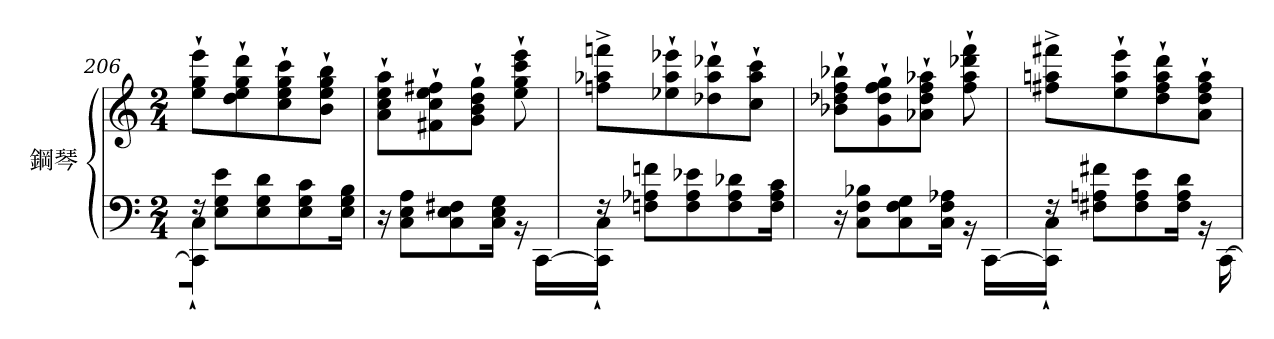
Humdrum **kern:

**kern	**kern
*part1	*part1
*staff2	*staff1
*I"鋼琴	*
*clefF4	*clefG2
*k[]	*k[]
*M2/4	*M2/4
*MM104	*MM104
=206	=206
*^	*
16rF	16CC\]` 16C\`JJ	8ee\` 8gg\` 8eee\`L
8E\ 8G\ 8e\L	4..ryy	.
*	*	*MM134
.	.	8dd\` 8ee\` 8gg\` 8ddd\`
8E\ 8G\ 8d\	.	.
*	*	*MM150
.	.	8cc\` 8ee\` 8gg\` 8ccc\`
8E\ 8G\ 8c\	.	.
.	.	8b\` 8ee\` 8gg\` 8bb\`J
16E\ 16G\ 16B\Jk	.	.
!!LO:PB:g=z
=207	=207	=207
16r	4.ryy	8a\` 8cc\` 8ee\` 8aa\`L
8C\ 8E\ 8A\L	.	.
.	.	8f#X\` 8cc\` 8ee\` 8ff#X\`
8C\ 8E\ 8F#X\	.	.
.	.	8g\` 8b\` 8dd\` 8gg\`J
16C\ 16E\ 16G\Jk	.	.
8ryy	16rBB	8ee\` 8gg\` 8ccc\` 8eee\`
.	[16CC\LL	.
=208	=208	=208
16rF	16CC\]` 16C\`JJ	8ffn\^ 8aa-X\^ 8fffn\^L
8Fn\ 8A-X\ 8fn\L	4..ryy	.
.	.	8ee-X\` 8aa-\` 8eee-X\`
8F\ 8A-\ 8e-X\	.	.
.	.	8dd-X\` 8aa-\` 8ddd-X\`
8F\ 8A-\ 8d-X\	.	.
.	.	8cc\` 8aa-\` 8ccc\`J
16F\ 16A-\ 16c\Jk	.	.
=209	=209	=209
16r	4.ryy	8b-X\` 8dd-X\` 8ff\` 8bb-X\`L
8C\ 8F\ 8B-X\L	.	.
.	.	8g\` 8dd-\` 8ff\` 8gg\`
8C\ 8F\ 8G\	.	.
.	.	8a-X\` 8dd-\` 8ff\` 8aa-X\`J
16C\ 16F\ 16A-X\Jk	.	.
8ryy	16rBB	8ff\` 8aa-\` 8ddd-X\` 8fff\`
.	[16CC\LL	.
=210	=210	=210
16rF	16CC\]` 16C\`JJ	8ff#X\^ 8aan\^ 8fff#X\^L
8F#X\ 8An\ 8f#X\L	16ryy	.
*v	*v	*
.	8ee\` 8aa\` 8eee\`
8F#\ 8A\ 8e\	.
.	8dd\` 8ff#\` 8aa\` 8ddd\`
16F#\ 16A\ 16d\Jk	.
*^	*
8ryy	16rBB	8a\` 8dd\` 8ff#\` 8aa\`J
.	[16CC\LL	.
*v	*v	*
=	=
*-	*-
